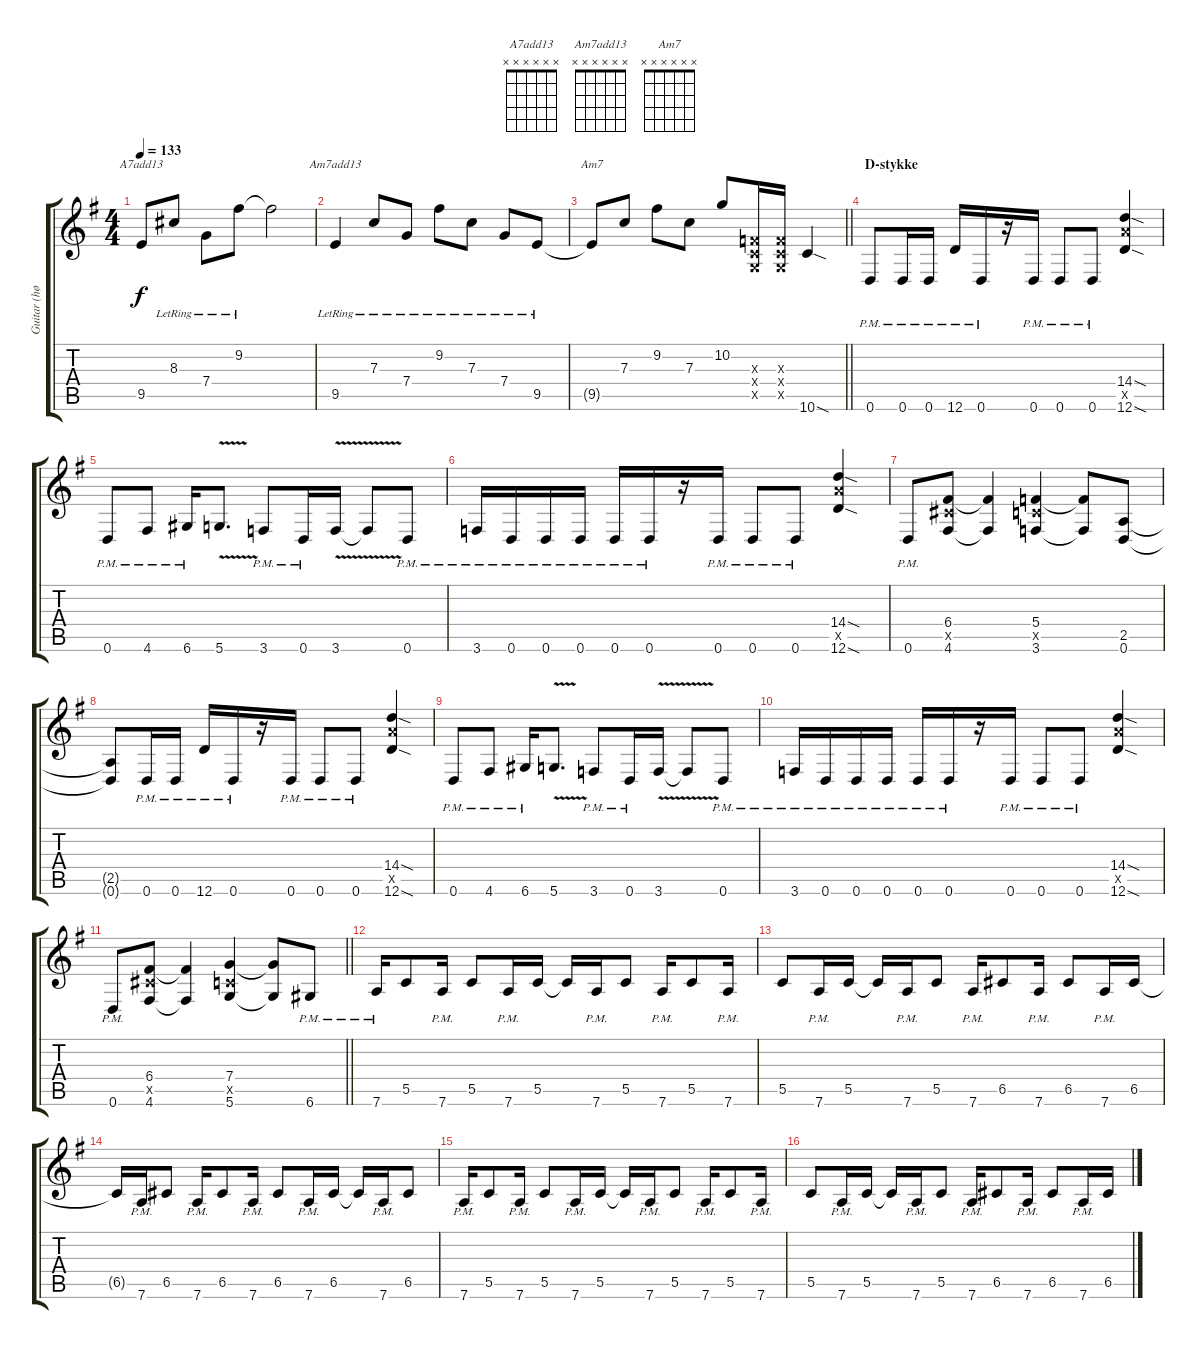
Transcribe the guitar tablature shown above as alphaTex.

\track ("Guitar (højre)" "Guitar (hø") {instrument overdrivenguitar}
\staff {score tabs}
\tuning (D4 A3 F3 C3 G2 D2) {hide}
\chord ("A7add13" x x x x x x)
\chord ("Am7add13" x x x x x x)
\chord ("Am7" x x x x x x)
\ts (4 4)
\tempo 133
\clef g2
\ks eminor
9.5{t}.8{ch "A7add13" dy f} 8.3{lr}.8 7.4{lr}.8 9.2{lr}.8 9.2{t}.2 |
9.5{lr}.4{ch "Am7add13"} 7.3{lr}.8 7.4{lr}.8 9.2{lr}.8 7.3{lr}.8 7.4{lr}.8 9.5{lr}.8{volume 13 instrument overdrivenguitar} |
\barLineRight lightlight
9.5{t}.8{ch "Am7"} 7.3.8 9.2.8 7.3.8 10.2.8 (0.3{x} 0.4{x} 0.5{x}).16 (0.3{x} 0.4{x} 0.5{x}).16 10.6{sod}.4 |
\section ("" "D-stykke")
0.6{pm}.8 0.6{pm}.16 0.6{pm}.16 12.6{pm}.16 0.6{pm}.16 r.16 0.6{pm}.16 0.6{pm}.8 0.6{pm}.8 (14.4{sod} 14.5{x} 12.6{sod}).4 |
0.6{pm}.8 4.6{pm}.8 6.6{pm}.16 5.6{v}.8{d} 3.6{pm}.8 0.6{pm}.16 3.6{v}.16 3.6{t}.8 0.6{pm}.8 |
3.6{pm}.16 0.6{pm}.16 0.6{pm}.16 0.6{pm}.16 0.6{pm}.16 0.6{pm}.16 r.16 0.6{pm}.16 0.6{pm}.8 0.6{pm}.8 (14.4{sod} 14.5{x} 12.6{sod}).4 |
0.6{pm}.8 (6.4 6.5{x} 4.6).8 (6.4{t} 4.6{t}).4 (5.4 5.5{x} 3.6).4 (5.4{t} 3.6{t}).8 (2.5 0.6).8 |
(2.5{t} 0.6{t}).8 0.6{pm}.16 0.6{pm}.16 12.6{pm}.16 0.6{pm}.16 r.16 0.6{pm}.16 0.6{pm}.8 0.6{pm}.8 (14.4{sod} 14.5{x} 12.6{sod}).4 |
0.6{pm}.8 4.6{pm}.8 6.6{pm}.16 5.6{v}.8{d} 3.6{pm}.8 0.6{pm}.16 3.6{v}.16 3.6{t}.8 0.6{pm}.8 |
3.6{pm}.16 0.6{pm}.16 0.6{pm}.16 0.6{pm}.16 0.6{pm}.16 0.6{pm}.16 r.16 0.6{pm}.16 0.6{pm}.8 0.6{pm}.8 (14.4{sod} 14.5{x} 12.6{sod}).4 |
\barLineRight lightlight
0.6{pm}.8 (6.4 6.5{x} 4.6).8 (6.4{t} 4.6{t}).4 (7.4 5.5{x} 5.6).4 (7.4{t} 5.6{t}).8 6.6{pm}.8 |
7.6{pm}.16 5.5.8 7.6{pm}.16 5.5.8 7.6{pm}.16 5.5.16 5.5{t}.16 7.6{pm}.16 5.5.8 7.6{pm}.16 5.5.8 7.6{pm}.16 |
5.5.8 7.6{pm}.16 5.5.16 5.5{t}.16 7.6{pm}.16 5.5.8 7.6{pm}.16 6.5.8 7.6{pm}.16 6.5.8 7.6{pm}.16 6.5.16 |
6.5{t}.16 7.6{pm}.16 6.5.8 7.6{pm}.16 6.5.8 7.6{pm}.16 6.5.8 7.6{pm}.16 6.5.16 6.5{t}.16 7.6{pm}.16 6.5.8 |
7.6{pm}.16 5.5.8 7.6{pm}.16 5.5.8 7.6{pm}.16 5.5.16 5.5{t}.16 7.6{pm}.16 5.5.8 7.6{pm}.16 5.5.8 7.6{pm}.16 |
5.5.8 7.6{pm}.16 5.5.16 5.5{t}.16 7.6{pm}.16 5.5.8 7.6{pm}.16 6.5.8 7.6{pm}.16 6.5.8 7.6{pm}.16 6.5.16
